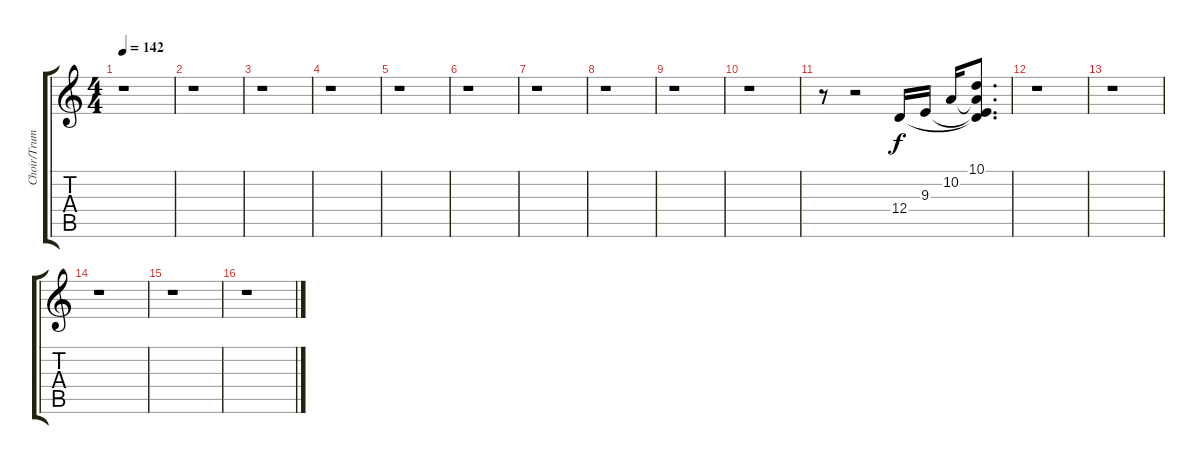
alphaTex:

\track ("Choir/Trumpet/Oboe/Piano" "Choir/Trum") {instrument choiraahs}
\staff {score tabs}
\tuning (E4 B3 G3 D3 A2 E2) {hide}
\ts (4 4)
\tempo 142
\clef g2
\ks c
r.1{dy f} |
r.1 |
r.1 |
r.1 |
r.1 |
r.1 |
r.1 |
r.1 |
r.1 |
r.1 |
r.8 r.2 12.4.16{volume 10 instrument orchestralharp} 9.3.16 10.2.16 (10.1 10.2{t} 9.3{t} 12.4{t}).8{d} |
r.1 |
r.1 |
r.1 |
r.1 |
r.1
